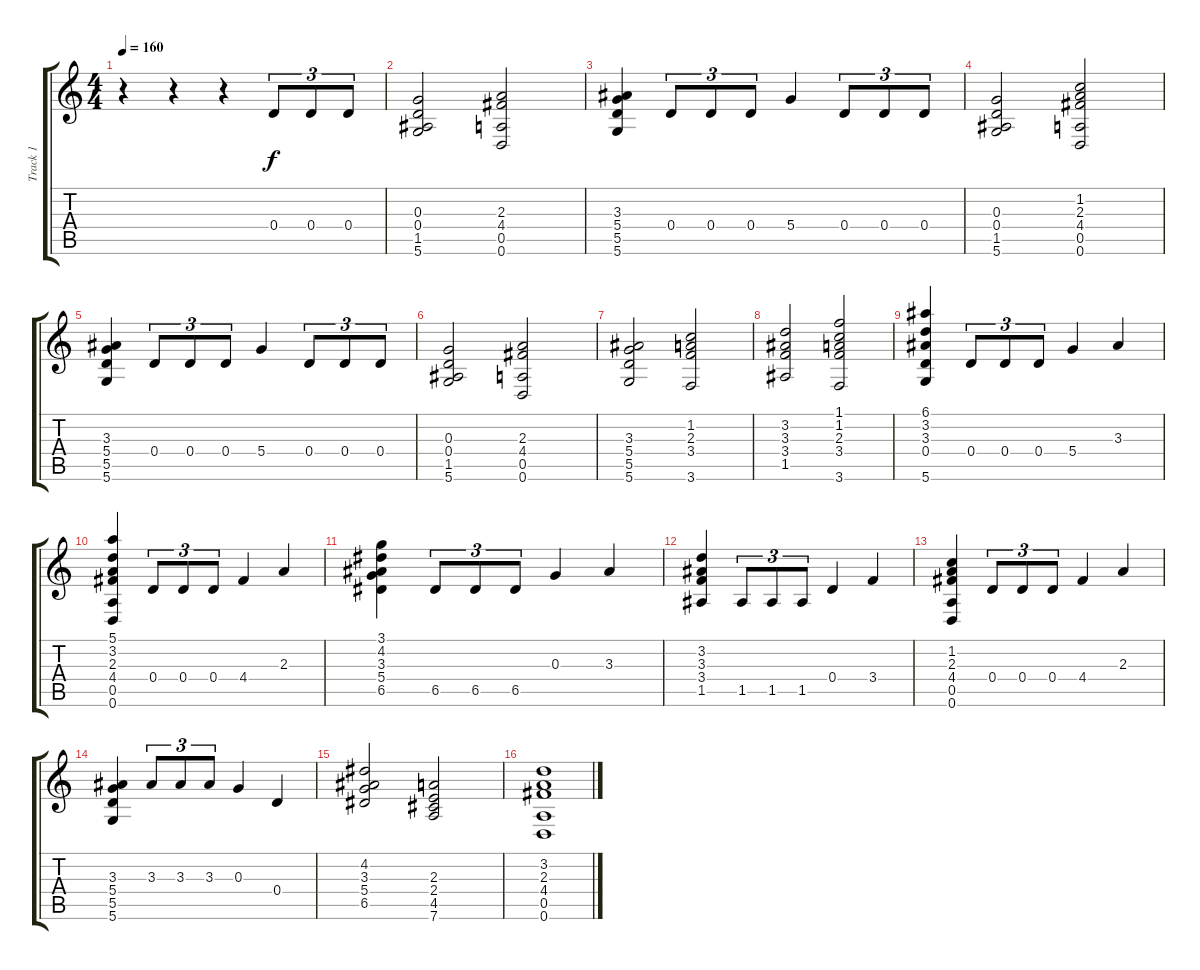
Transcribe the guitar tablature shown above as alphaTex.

\track ("Track 1" "Track 1") {instrument acousticguitarsteel}
\staff {score tabs}
\tuning (E4 B3 G3 D3 A2 D2) {hide}
\ts (4 4)
\tempo 160
\clef g2
\ks c
r.4{dy f instrument acousticguitarsteel} r.4 r.4 0.4.8{tu (3 2)} 0.4.8{tu (3 2)} 0.4.8{tu (3 2)} |
(0.3 0.4 1.5 5.6).2 (2.3 4.4 0.5 0.6).2 |
(3.3 5.4 5.5 5.6).4 0.4.8{tu (3 2)} 0.4.8{tu (3 2)} 0.4.8{tu (3 2)} 5.4.4 0.4.8{tu (3 2)} 0.4.8{tu (3 2)} 0.4.8{tu (3 2)} |
(0.3 0.4 1.5 5.6).2 (1.2 2.3 4.4 0.5 0.6).2 |
(3.3 5.4 5.5 5.6).4 0.4.8{tu (3 2)} 0.4.8{tu (3 2)} 0.4.8{tu (3 2)} 5.4.4 0.4.8{tu (3 2)} 0.4.8{tu (3 2)} 0.4.8{tu (3 2)} |
(0.3 0.4 1.5 5.6).2 (2.3 4.4 0.5 0.6).2 |
(3.3 5.4 5.5 5.6).2 (1.2 2.3 3.4 3.6).2 |
(3.2 3.3 3.4 1.5).2 (1.1 1.2 2.3 3.4 3.6).2 |
(6.1 3.2 3.3 0.4 5.6).4 0.4.8{tu (3 2)} 0.4.8{tu (3 2)} 0.4.8{tu (3 2)} 5.4.4 3.3.4 |
(5.1 3.2 2.3 4.4 0.5 0.6).4 0.4.8{tu (3 2)} 0.4.8{tu (3 2)} 0.4.8{tu (3 2)} 4.4.4 2.3.4 |
(3.1 4.2 3.3 5.4 6.5).4 6.5.8{tu (3 2)} 6.5.8{tu (3 2)} 6.5.8{tu (3 2)} 0.3.4 3.3.4 |
(3.2 3.3 3.4 1.5).4 1.5.8{tu (3 2)} 1.5.8{tu (3 2)} 1.5.8{tu (3 2)} 0.4.4 3.4.4 |
(1.2 2.3 4.4 0.5 0.6).4 0.4.8{tu (3 2)} 0.4.8{tu (3 2)} 0.4.8{tu (3 2)} 4.4.4 2.3.4 |
(3.3 5.4 5.5 5.6).4 3.3.8{tu (3 2)} 3.3.8{tu (3 2)} 3.3.8{tu (3 2)} 0.3.4 0.4.4 |
(4.2 3.3 5.4 6.5).2 (2.3 2.4 4.5 7.6).2 |
(3.2 2.3 4.4 0.5 0.6).1
